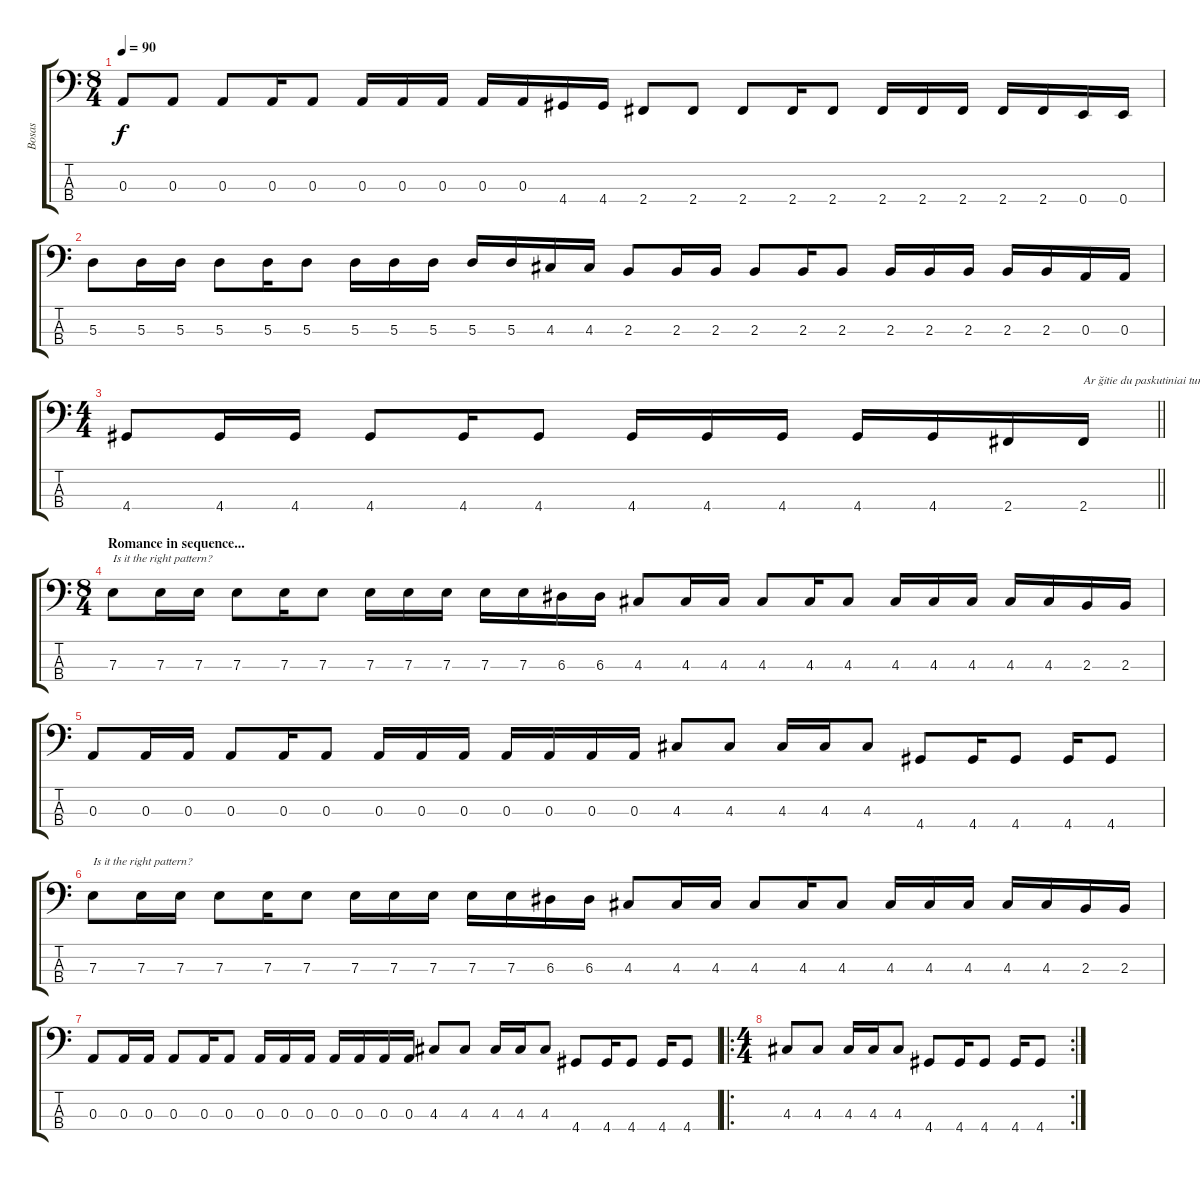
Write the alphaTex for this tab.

\track ("Bosas" "Bosas") {instrument electricbassfinger}
\staff {score tabs}
\tuning (G2 D2 A1 E1) {hide}
\ts (8 4)
\tempo 90
\clef f4
\ks c
0.3.8{dy f} 0.3.8 0.3.8 0.3.16 0.3.8 0.3.16 0.3.16 0.3.16 0.3.16 0.3.16 4.4.16 4.4.16 2.4.8 2.4.8 2.4.8 2.4.16 2.4.8 2.4.16 2.4.16 2.4.16 2.4.16 2.4.16 0.4.16 0.4.16 |
5.3.8 5.3.16 5.3.16 5.3.8 5.3.16 5.3.8 5.3.16 5.3.16 5.3.16 5.3.16 5.3.16 4.3.16 4.3.16 2.3.8 2.3.16 2.3.16 2.3.8 2.3.16 2.3.8 2.3.16 2.3.16 2.3.16 2.3.16 2.3.16 0.3.16 0.3.16 |
\ts (4 4)
\barLineRight lightlight
4.4.8 4.4.16 4.4.16 4.4.8 4.4.16 4.4.8 4.4.16 4.4.16 4.4.16 4.4.16 4.4.16 2.4.16 2.4.16{txt "Ar ğitie du paskutiniai turi bûti ketvertai, ar?"} |
\ts (8 4)
\section ("" "Romance in sequence...")
7.3.8{txt "Is it the right pattern?"} 7.3.16 7.3.16 7.3.8 7.3.16 7.3.8 7.3.16 7.3.16 7.3.16 7.3.16 7.3.16 6.3.16 6.3.16 4.3.8 4.3.16 4.3.16 4.3.8 4.3.16 4.3.8 4.3.16 4.3.16 4.3.16 4.3.16 4.3.16 2.3.16 2.3.16 |
0.3.8 0.3.16 0.3.16 0.3.8 0.3.16 0.3.8 0.3.16 0.3.16 0.3.16 0.3.16 0.3.16 0.3.16 0.3.16 4.3.8 4.3.8 4.3.16 4.3.16 4.3.8 4.4.8 4.4.16 4.4.8 4.4.16 4.4.8 |
7.3.8{txt "Is it the right pattern?"} 7.3.16 7.3.16 7.3.8 7.3.16 7.3.8 7.3.16 7.3.16 7.3.16 7.3.16 7.3.16 6.3.16 6.3.16 4.3.8 4.3.16 4.3.16 4.3.8 4.3.16 4.3.8 4.3.16 4.3.16 4.3.16 4.3.16 4.3.16 2.3.16 2.3.16 |
0.3.8 0.3.16 0.3.16 0.3.8 0.3.16 0.3.8 0.3.16 0.3.16 0.3.16 0.3.16 0.3.16 0.3.16 0.3.16 4.3.8 4.3.8 4.3.16 4.3.16 4.3.8 4.4.8 4.4.16 4.4.8 4.4.16 4.4.8 |
\ro
\rc 2
\ts (4 4)
4.3.8 4.3.8 4.3.16 4.3.16 4.3.8 4.4.8 4.4.16 4.4.8 4.4.16 4.4.8
